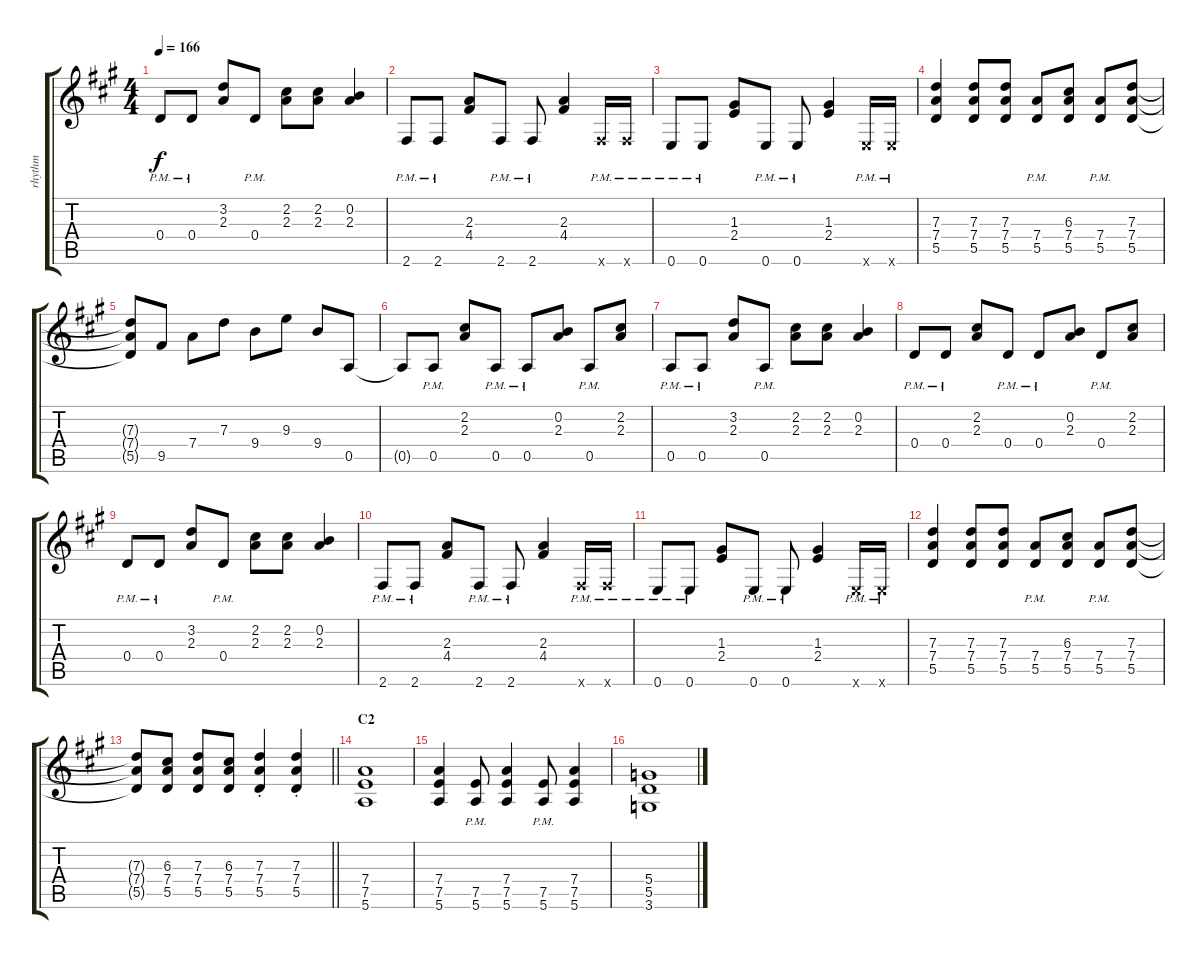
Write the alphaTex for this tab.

\track ("rhythm" "rhythm") {instrument distortionguitar}
\staff {score tabs}
\tuning (E4 B3 G3 D3 A2 E2) {hide}
\ts (4 4)
\tempo 166
\clef g2
\ks a
0.4{pm}.8{dy f} 0.4{pm}.8 (3.2 2.3).8 0.4{pm}.8 (2.2 2.3).8 (2.2 2.3).8 (0.2 2.3).4 |
2.6{pm}.8 2.6{pm}.8 (2.3 4.4).8 2.6{pm}.8 2.6{pm}.8 (2.3 4.4).4 2.6{pm x}.16 2.6{pm x}.16 |
0.6{pm}.8 0.6{pm}.8 (1.3 2.4).8 0.6{pm}.8 0.6{pm}.8 (1.3 2.4).4 0.6{pm x}.16 0.6{pm x}.16 |
(7.3 7.4 5.5).4 (7.3 7.4 5.5).8 (7.3 7.4 5.5).8 (7.4{pm} 5.5{pm}).8 (6.3 7.4 5.5).8 (7.4{pm} 5.5{pm}).8 (7.3 7.4 5.5).8 |
(7.3{t} 7.4{t} 5.5{t}).8 9.5.8 7.4.8 7.3.8 9.4.8 9.3.8 9.4.8 0.5.8 |
0.5{t}.8 0.5{pm}.8 (2.2 2.3).8 0.5{pm}.8 0.5{pm}.8 (0.2 2.3).8 0.5{pm}.8 (2.2 2.3).8 |
0.5{pm}.8 0.5{pm}.8 (3.2 2.3).8 0.5{pm}.8 (2.2 2.3).8 (2.2 2.3).8 (0.2 2.3).4 |
0.4{pm}.8 0.4{pm}.8 (2.2 2.3).8 0.4{pm}.8 0.4{pm}.8 (0.2 2.3).8 0.4{pm}.8 (2.2 2.3).8 |
0.4{pm}.8 0.4{pm}.8 (3.2 2.3).8 0.4{pm}.8 (2.2 2.3).8 (2.2 2.3).8 (0.2 2.3).4 |
2.6{pm}.8 2.6{pm}.8 (2.3 4.4).8 2.6{pm}.8 2.6{pm}.8 (2.3 4.4).4 2.6{pm x}.16 2.6{pm x}.16 |
0.6{pm}.8 0.6{pm}.8 (1.3 2.4).8 0.6{pm}.8 0.6{pm}.8 (1.3 2.4).4 0.6{pm x}.16 0.6{pm x}.16 |
(7.3 7.4 5.5).4 (7.3 7.4 5.5).8 (7.3 7.4 5.5).8 (7.4{pm} 5.5{pm}).8 (6.3 7.4 5.5).8 (7.4{pm} 5.5{pm}).8 (7.3 7.4 5.5).8 |
\barLineRight lightlight
(7.3{t} 7.4{t} 5.5{t}).8 (6.3 7.4 5.5).8 (7.3 7.4 5.5).8 (6.3 7.4 5.5).8 (7.3{st} 7.4{st} 5.5{st}).4 (7.3{st} 7.4{st} 5.5{st}).4 |
\section ("" "C2")
(7.4 7.5 5.6).1 |
(7.4 7.5 5.6).4 (7.5{pm} 5.6{pm}).8 (7.4 7.5 5.6).4 (7.5{pm} 5.6{pm}).8 (7.4 7.5 5.6).4 |
(5.4 5.5 3.6).1
